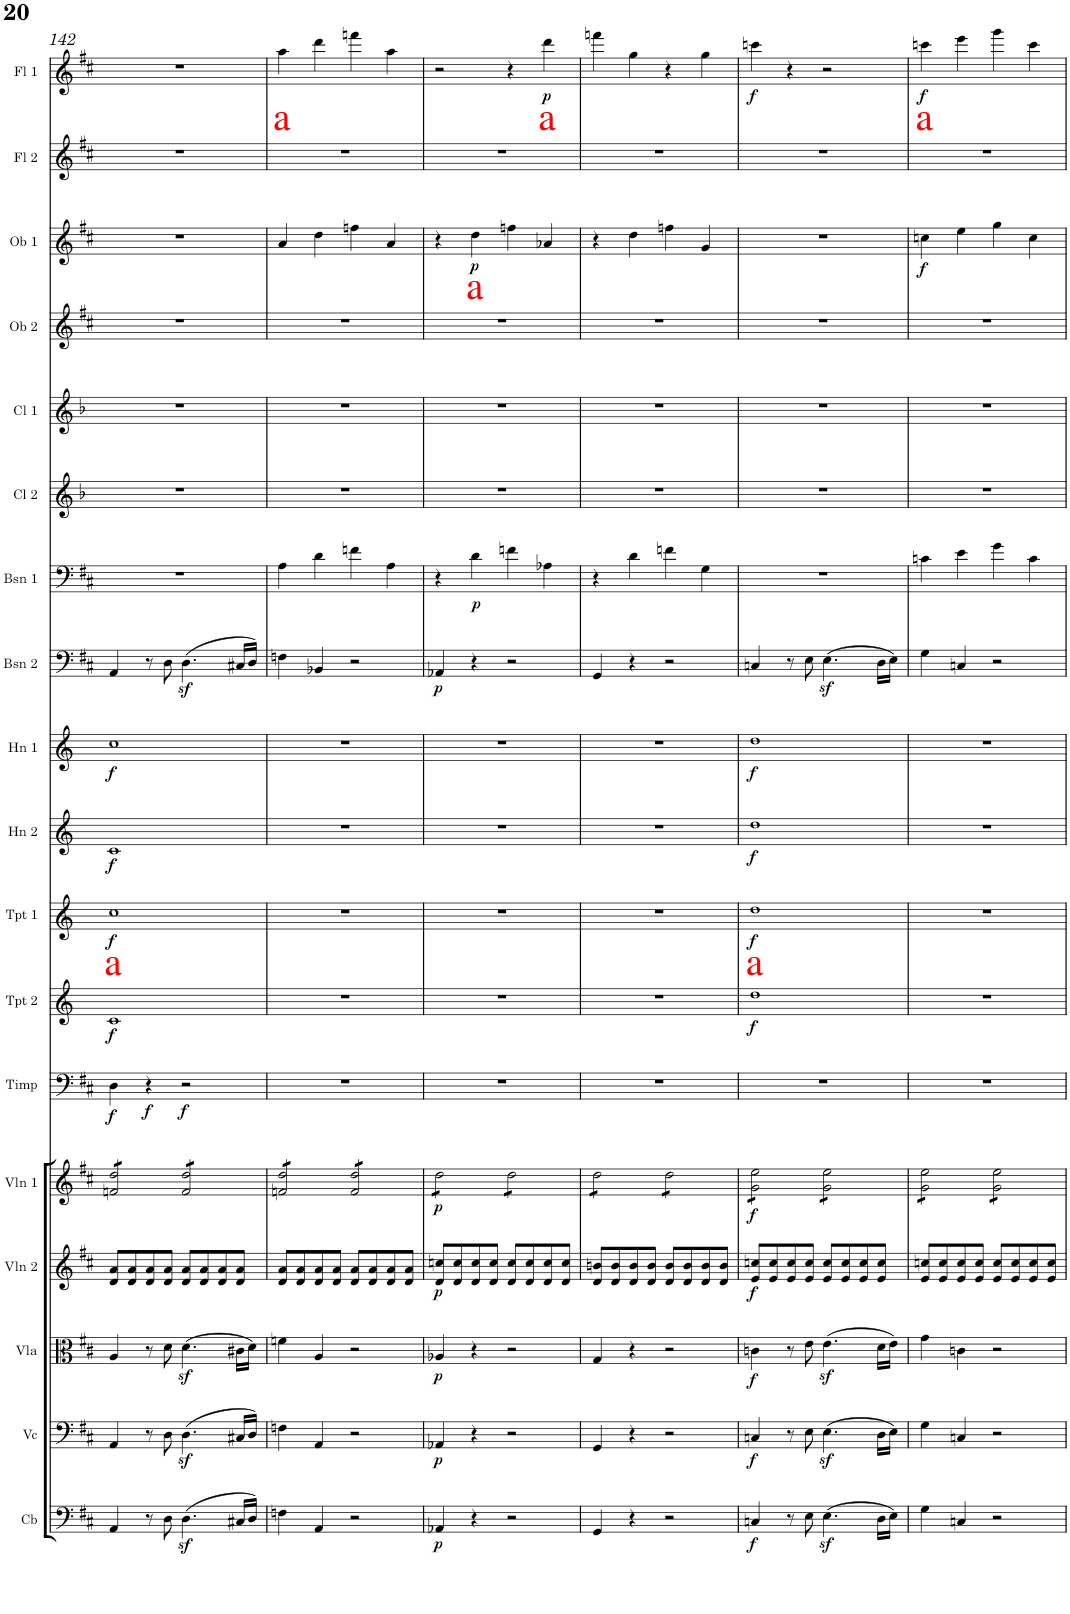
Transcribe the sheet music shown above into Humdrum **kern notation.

**kern	**dynam	**kern	**dynam	**kern	**dynam	**kern	**dynam	**kern	**dynam	**kern	**dynam	**kern	**dynam	**kern	**text	**dynam	**kern	**dynam	**kern	**dynam	**kern	**dynam	**kern	**dynam	**kern	**kern	**kern	**kern	**text	**dynam	**kern	**kern	**text	**dynam
*part18	*part18	*part17	*part17	*part16	*part16	*part15	*part15	*part14	*part14	*part13	*part13	*part12	*part12	*part11	*part11	*part11	*part10	*part10	*part9	*part9	*part8	*part8	*part7	*part7	*part6	*part5	*part4	*part3	*part3	*part3	*part2	*part1	*part1	*part1
*staff18	*staff18	*staff17	*staff17	*staff16	*staff16	*staff15	*staff15	*staff14	*staff14	*staff13	*staff13	*staff12	*staff12	*staff11	*staff11	*staff11	*staff10	*staff10	*staff9	*staff9	*staff8	*staff8	*staff7	*staff7	*staff6	*staff5	*staff4	*staff3	*staff3	*staff3	*staff2	*staff1	*staff1	*staff1
*I"Contrabass	*	*I"Violoncello	*	*I"Viola	*	*I"Violin 2	*	*I"Violin 1	*	*I"Timpani	*	*I"D Trumpet 2	*	*I"D Trumpet 1	*	*	*I"D Horn 2	*	*I"D Horn 1	*	*I"Bassoon 2	*	*I"Bassoon 1	*	*I"A Clarinet 2	*I"A Clarinet 1	*I"Oboe 2	*I"Oboe 1	*	*	*I"Flute 2	*I"Flute 1	*	*
*I'Cb	*	*I'Vc	*	*I'Vla	*	*I'Vln 2	*	*I'Vln 1	*	*I'Timp	*	*I'Tpt 2	*	*I'Tpt 1	*	*	*I'Hn 2	*	*I'Hn 1	*	*I'Bsn 2	*	*I'Bsn 1	*	*I'Cl 2	*I'Cl 1	*I'Ob 2	*I'Ob 1	*	*	*I'Fl 2	*I'Fl 1	*	*
!!LO:PB:g=z
*clefF4	*	*clefF4	*	*clefC3	*	*clefG2	*	*clefG2	*	*clefF4	*	*clefG2	*	*clefG2	*	*	*clefG2	*	*clefG2	*	*clefF4	*	*clefF4	*	*clefG2	*clefG2	*clefG2	*clefG2	*	*	*clefG2	*clefG2	*	*
*Trd7c12	*	*	*	*	*	*	*	*	*	*	*	*Trd-1c-2	*	*Trd-1c-2	*	*	*Trd6c10	*	*Trd6c10	*	*	*	*	*	*Trd2c3	*Trd2c3	*	*	*	*	*	*	*	*
*k[f#c#]	*	*k[f#c#]	*	*k[f#c#]	*	*k[f#c#]	*	*k[f#c#]	*	*k[f#c#]	*	*k[]	*	*k[]	*	*	*k[]	*	*k[]	*	*k[f#c#]	*	*k[f#c#]	*	*k[b-]	*k[b-]	*k[f#c#]	*k[f#c#]	*	*	*k[f#c#]	*k[f#c#]	*	*
*M2/2	*	*M2/2	*	*M2/2	*	*M2/2	*	*M2/2	*	*M2/2	*	*M2/2	*	*M2/2	*	*	*M2/2	*	*M2/2	*	*M2/2	*	*M2/2	*	*M2/2	*M2/2	*M2/2	*M2/2	*	*	*M2/2	*M2/2	*	*
*met(c|)	*	*met(c|)	*	*met(c|)	*	*met(c|)	*	*met(c|)	*	*met(c|)	*	*met(c|)	*	*met(c|)	*	*	*met(c|)	*	*met(c|)	*	*met(c|)	*	*met(c|)	*	*met(c|)	*met(c|)	*met(c|)	*met(c|)	*	*	*met(c|)	*met(c|)	*	*
=142	=142	=142	=142	=142	=142	=142	=142	=142	=142	=142	=142	=142	=142	=142	=142	=142	=142	=142	=142	=142	=142	=142	=142	=142	=142	=142	=142	=142	=142	=142	=142	=142	=142	=142
!	!	!	!	!	!	!	!	!	!	!	!LO:DY:b	!	!LO:DY:b	!	!LO:LY:b:color=#FF0000	!LO:DY:b	!	!LO:DY:b	!	!LO:DY:b	!	!	!	!	!	!	!	!	!	!	!	!	!	!
*	*	*	*	*	*	*	*	*tremolo	*	*	*	*	*	*	*	*	*	*	*	*	*	*	*	*	*	*	*	*	*	*	*	*	*	*
4AA/	.	4AA/	.	4A/	.	8d/ 8a/L	.	8fn/ 8dd/L	.	4D\	f	1c	f	1cc	a	f	1c	f	1cc	f	4AA/	.	1r	.	1r	1r	1r	1r	.	.	1r	1r	.	.
.	.	.	.	.	.	8d/ 8a/	.	8fn/ 8dd/	.	.	.	.	.	.	.	.	.	.	.	.	.	.	.	.	.	.	.	.	.	.	.	.	.	.
!	!	!	!	!	!	!	!	!	!	!	!LO:DY:b	!	!	!	!	!	!	!	!	!	!	!	!	!	!	!	!	!	!	!	!	!	!	!
8r	.	8r	.	8r	.	8d/ 8a/	.	8fn/ 8dd/	.	4r	f	.	.	.	.	.	.	.	.	.	8r	.	.	.	.	.	.	.	.	.	.	.	.	.
8D\	.	8D\	.	8d\	.	8d/ 8a/J	.	8fn/ 8dd/J	.	.	.	.	.	.	.	.	.	.	.	.	8D\	.	.	.	.	.	.	.	.	.	.	.	.	.
!	!	!	!	!	!	!	!	!	!	!	!LO:DY:b	!	!	!	!	!	!	!	!	!	!	!	!	!	!	!	!	!	!	!	!	!	!	!
(4.Dz<\	.	(4.Dz<\	.	(4.dz<\	.	8d/ 8a/L	.	8f/ 8dd/L	.	2r	f	.	.	.	.	.	.	.	.	.	(4.Dz<\	.	.	.	.	.	.	.	.	.	.	.	.	.
.	.	.	.	.	.	8d/ 8a/	.	8f/ 8dd/	.	.	.	.	.	.	.	.	.	.	.	.	.	.	.	.	.	.	.	.	.	.	.	.	.	.
.	.	.	.	.	.	8d/ 8a/	.	8f/ 8dd/	.	.	.	.	.	.	.	.	.	.	.	.	.	.	.	.	.	.	.	.	.	.	.	.	.	.
16C#X/LL	.	16C#X/LL	.	16c#X\LL	.	8d/ 8a/J	.	8f/ 8dd/J	.	.	.	.	.	.	.	.	.	.	.	.	16C#X/LL	.	.	.	.	.	.	.	.	.	.	.	.	.
16D/JJ)	.	16D/JJ)	.	16d\JJ)	.	.	.	.	.	.	.	.	.	.	.	.	.	.	.	.	16D/JJ)	.	.	.	.	.	.	.	.	.	.	.	.	.
=143	=143	=143	=143	=143	=143	=143	=143	=143	=143	=143	=143	=143	=143	=143	=143	=143	=143	=143	=143	=143	=143	=143	=143	=143	=143	=143	=143	=143	=143	=143	=143	=143	=143	=143
!	!	!	!	!	!	!	!	!	!	!	!	!	!	!	!	!	!	!	!	!	!	!	!	!	!	!	!	!	!	!	!	!	!LO:LY:b:color=#FF0000	!
4Fn\	.	4Fn\	.	4fn\	.	8d/ 8a/L	.	8fn/ 8dd/L	.	1r	.	1r	.	1r	.	.	1r	.	1r	.	4Fn\	.	4A\	.	1r	1r	1r	4a/	.	.	1r	4aa\	a	.
.	.	.	.	.	.	8d/ 8a/	.	8fn/ 8dd/	.	.	.	.	.	.	.	.	.	.	.	.	.	.	.	.	.	.	.	.	.	.	.	.	.	.
4AA/	.	4AA/	.	4A/	.	8d/ 8a/	.	8fn/ 8dd/	.	.	.	.	.	.	.	.	.	.	.	.	4BB-X/	.	4d\	.	.	.	.	4dd\	.	.	.	4ddd\	.	.
.	.	.	.	.	.	8d/ 8a/J	.	8fn/ 8dd/J	.	.	.	.	.	.	.	.	.	.	.	.	.	.	.	.	.	.	.	.	.	.	.	.	.	.
2r	.	2r	.	2r	.	8d/ 8a/L	.	8f/ 8dd/L	.	.	.	.	.	.	.	.	.	.	.	.	2r	.	4fn\	.	.	.	.	4ffn\	.	.	.	4fffn\	.	.
.	.	.	.	.	.	8d/ 8a/	.	8f/ 8dd/	.	.	.	.	.	.	.	.	.	.	.	.	.	.	.	.	.	.	.	.	.	.	.	.	.	.
.	.	.	.	.	.	8d/ 8a/	.	8f/ 8dd/	.	.	.	.	.	.	.	.	.	.	.	.	.	.	4A\	.	.	.	.	4a/	.	.	.	4aa\	.	.
.	.	.	.	.	.	8d/ 8a/J	.	8f/ 8dd/J	.	.	.	.	.	.	.	.	.	.	.	.	.	.	.	.	.	.	.	.	.	.	.	.	.	.
=144	=144	=144	=144	=144	=144	=144	=144	=144	=144	=144	=144	=144	=144	=144	=144	=144	=144	=144	=144	=144	=144	=144	=144	=144	=144	=144	=144	=144	=144	=144	=144	=144	=144	=144
!	!LO:DY:b	!	!LO:DY:b	!	!LO:DY:b	!	!LO:DY:b	!	!LO:DY:b	!	!	!	!	!	!	!	!	!	!	!	!	!LO:DY:b	!	!	!	!	!	!	!	!	!	!	!	!
4AA-X/	p	4AA-X/	p	4A-X/	p	8d/ 8ccn/L	p	8dd\L	p	1r	.	1r	.	1r	.	.	1r	.	1r	.	4AA-X/	p	4r	.	1r	1r	1r	4r	.	.	1r	2r	.	.
.	.	.	.	.	.	8d/ 8cc/	.	8dd\	.	.	.	.	.	.	.	.	.	.	.	.	.	.	.	.	.	.	.	.	.	.	.	.	.	.
!	!	!	!	!	!	!	!	!	!	!	!	!	!	!	!	!	!	!	!	!	!	!	!	!LO:DY:b	!	!	!	!	!LO:LY:b:color=#FF0000	!LO:DY:b	!	!	!	!
4r	.	4r	.	4r	.	8d/ 8cc/	.	8dd\	.	.	.	.	.	.	.	.	.	.	.	.	4r	.	4d\	p	.	.	.	4dd\	a	p	.	.	.	.
.	.	.	.	.	.	8d/ 8cc/J	.	8dd\J	.	.	.	.	.	.	.	.	.	.	.	.	.	.	.	.	.	.	.	.	.	.	.	.	.	.
2r	.	2r	.	2r	.	8d/ 8cc/L	.	8dd\L	.	.	.	.	.	.	.	.	.	.	.	.	2r	.	4fn\	.	.	.	.	4ffn\	.	.	.	4r	.	.
.	.	.	.	.	.	8d/ 8cc/	.	8dd\	.	.	.	.	.	.	.	.	.	.	.	.	.	.	.	.	.	.	.	.	.	.	.	.	.	.
!	!	!	!	!	!	!	!	!	!	!	!	!	!	!	!	!	!	!	!	!	!	!	!	!	!	!	!	!	!	!	!	!	!LO:LY:b:color=#FF0000	!LO:DY:b
.	.	.	.	.	.	8d/ 8cc/	.	8dd\	.	.	.	.	.	.	.	.	.	.	.	.	.	.	4A-X\	.	.	.	.	4a-X/	.	.	.	4ddd\	a	p
.	.	.	.	.	.	8d/ 8cc/J	.	8dd\J	.	.	.	.	.	.	.	.	.	.	.	.	.	.	.	.	.	.	.	.	.	.	.	.	.	.
=145	=145	=145	=145	=145	=145	=145	=145	=145	=145	=145	=145	=145	=145	=145	=145	=145	=145	=145	=145	=145	=145	=145	=145	=145	=145	=145	=145	=145	=145	=145	=145	=145	=145	=145
4GG/	.	4GG/	.	4G/	.	8d/ 8bn/L	.	8dd\L	.	1r	.	1r	.	1r	.	.	1r	.	1r	.	4GG/	.	4r	.	1r	1r	1r	4r	.	.	1r	4fffn\	.	.
.	.	.	.	.	.	8d/ 8b/	.	8dd\	.	.	.	.	.	.	.	.	.	.	.	.	.	.	.	.	.	.	.	.	.	.	.	.	.	.
4r	.	4r	.	4r	.	8d/ 8b/	.	8dd\	.	.	.	.	.	.	.	.	.	.	.	.	4r	.	4d\	.	.	.	.	4dd\	.	.	.	4gg\	.	.
.	.	.	.	.	.	8d/ 8b/J	.	8dd\J	.	.	.	.	.	.	.	.	.	.	.	.	.	.	.	.	.	.	.	.	.	.	.	.	.	.
2r	.	2r	.	2r	.	8d/ 8b/L	.	8dd\L	.	.	.	.	.	.	.	.	.	.	.	.	2r	.	4fn\	.	.	.	.	4ffn\	.	.	.	4r	.	.
.	.	.	.	.	.	8d/ 8b/	.	8dd\	.	.	.	.	.	.	.	.	.	.	.	.	.	.	.	.	.	.	.	.	.	.	.	.	.	.
.	.	.	.	.	.	8d/ 8b/	.	8dd\	.	.	.	.	.	.	.	.	.	.	.	.	.	.	4G\	.	.	.	.	4g/	.	.	.	4gg\	.	.
.	.	.	.	.	.	8d/ 8b/J	.	8dd\J	.	.	.	.	.	.	.	.	.	.	.	.	.	.	.	.	.	.	.	.	.	.	.	.	.	.
=146	=146	=146	=146	=146	=146	=146	=146	=146	=146	=146	=146	=146	=146	=146	=146	=146	=146	=146	=146	=146	=146	=146	=146	=146	=146	=146	=146	=146	=146	=146	=146	=146	=146	=146
!	!LO:DY:b	!	!LO:DY:b	!	!LO:DY:b	!	!LO:DY:b	!	!LO:DY:b	!	!	!	!LO:DY:b	!	!LO:LY:b:color=#FF0000	!LO:DY:b	!	!LO:DY:b	!	!LO:DY:b	!	!	!	!	!	!	!	!	!	!	!	!	!	!LO:DY:b
4Cn/	f	4Cn/	f	4cn\	f	8e/ 8ccn/L	f	8g\ 8ee\L	f	1r	.	1dd	f	1dd	a	f	1dd	f	1dd	f	4Cn/	.	1r	.	1r	1r	1r	1r	.	.	1r	4cccn\	.	f
.	.	.	.	.	.	8e/ 8cc/	.	8g\ 8ee\	.	.	.	.	.	.	.	.	.	.	.	.	.	.	.	.	.	.	.	.	.	.	.	.	.	.
8r	.	8r	.	8r	.	8e/ 8cc/	.	8g\ 8ee\	.	.	.	.	.	.	.	.	.	.	.	.	8r	.	.	.	.	.	.	.	.	.	.	4r	.	.
8E\	.	8E\	.	8e\	.	8e/ 8cc/J	.	8g\ 8ee\J	.	.	.	.	.	.	.	.	.	.	.	.	8E\	.	.	.	.	.	.	.	.	.	.	.	.	.
(4.Ez<\	.	(4.Ez<\	.	(4.ez<\	.	8e/ 8cc/L	.	8g\ 8ee\L	.	.	.	.	.	.	.	.	.	.	.	.	(4.Ez<\	.	.	.	.	.	.	.	.	.	.	2r	.	.
.	.	.	.	.	.	8e/ 8cc/	.	8g\ 8ee\	.	.	.	.	.	.	.	.	.	.	.	.	.	.	.	.	.	.	.	.	.	.	.	.	.	.
.	.	.	.	.	.	8e/ 8cc/	.	8g\ 8ee\	.	.	.	.	.	.	.	.	.	.	.	.	.	.	.	.	.	.	.	.	.	.	.	.	.	.
16D\LL	.	16D\LL	.	16d\LL	.	8e/ 8cc/J	.	8g\ 8ee\J	.	.	.	.	.	.	.	.	.	.	.	.	16D\LL	.	.	.	.	.	.	.	.	.	.	.	.	.
16E\JJ)	.	16E\JJ)	.	16e\JJ)	.	.	.	.	.	.	.	.	.	.	.	.	.	.	.	.	16E\JJ)	.	.	.	.	.	.	.	.	.	.	.	.	.
=147	=147	=147	=147	=147	=147	=147	=147	=147	=147	=147	=147	=147	=147	=147	=147	=147	=147	=147	=147	=147	=147	=147	=147	=147	=147	=147	=147	=147	=147	=147	=147	=147	=147	=147
!	!	!	!	!	!	!	!	!	!	!	!	!	!	!	!	!	!	!	!	!	!	!	!	!	!	!	!	!	!	!LO:DY:b	!	!	!LO:LY:b:color=#FF0000	!LO:DY:b
4G\	.	4G\	.	4g\	.	8e/ 8ccn/L	.	8g\ 8ee\L	.	1r	.	1r	.	1r	.	.	1r	.	1r	.	4G\	.	4cn\	.	1r	1r	1r	4ccn\	.	f	1r	4cccn\	a	f
.	.	.	.	.	.	8e/ 8cc/	.	8g\ 8ee\	.	.	.	.	.	.	.	.	.	.	.	.	.	.	.	.	.	.	.	.	.	.	.	.	.	.
4Cn/	.	4Cn/	.	4cn\	.	8e/ 8cc/	.	8g\ 8ee\	.	.	.	.	.	.	.	.	.	.	.	.	4Cn/	.	4e\	.	.	.	.	4ee\	.	.	.	4eee\	.	.
.	.	.	.	.	.	8e/ 8cc/J	.	8g\ 8ee\J	.	.	.	.	.	.	.	.	.	.	.	.	.	.	.	.	.	.	.	.	.	.	.	.	.	.
2r	.	2r	.	2r	.	8e/ 8cc/L	.	8g\ 8ee\L	.	.	.	.	.	.	.	.	.	.	.	.	2r	.	4g\	.	.	.	.	4gg\	.	.	.	4ggg\	.	.
.	.	.	.	.	.	8e/ 8cc/	.	8g\ 8ee\	.	.	.	.	.	.	.	.	.	.	.	.	.	.	.	.	.	.	.	.	.	.	.	.	.	.
.	.	.	.	.	.	8e/ 8cc/	.	8g\ 8ee\	.	.	.	.	.	.	.	.	.	.	.	.	.	.	4c\	.	.	.	.	4cc\	.	.	.	4ccc\	.	.
.	.	.	.	.	.	8e/ 8cc/J	.	8g\ 8ee\J	.	.	.	.	.	.	.	.	.	.	.	.	.	.	.	.	.	.	.	.	.	.	.	.	.	.
*	*	*	*	*	*	*	*	*Xtremolo	*	*	*	*	*	*	*	*	*	*	*	*	*	*	*	*	*	*	*	*	*	*	*	*	*	*
=	=	=	=	=	=	=	=	=	=	=	=	=	=	=	=	=	=	=	=	=	=	=	=	=	=	=	=	=	=	=	=	=	=	=
*-	*-	*-	*-	*-	*-	*-	*-	*-	*-	*-	*-	*-	*-	*-	*-	*-	*-	*-	*-	*-	*-	*-	*-	*-	*-	*-	*-	*-	*-	*-	*-	*-	*-	*-
